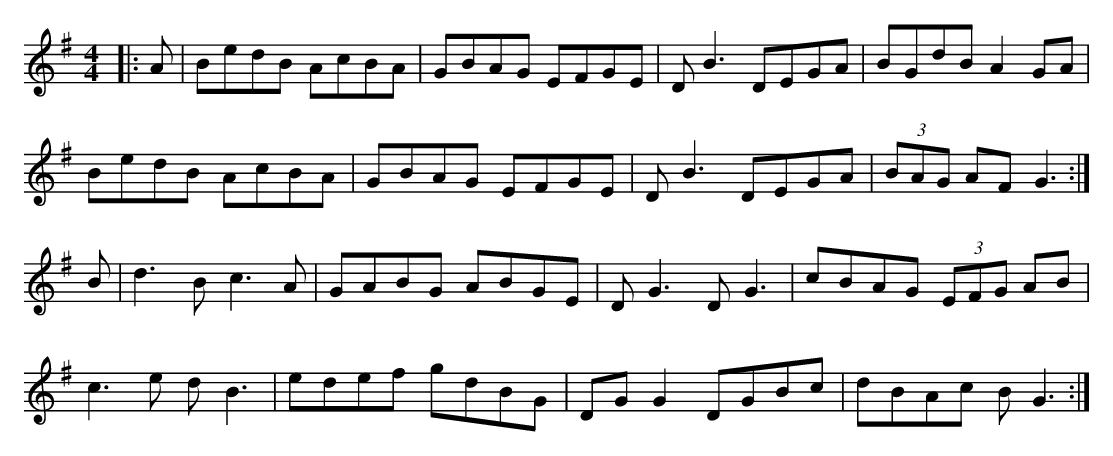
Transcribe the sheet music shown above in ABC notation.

X:1
M:4/4
K:G
|:A|BedB AcBA|GBAG EFGE|DB3 DEGA|BGdB A2GA|
BedB AcBA|GBAG EFGE|DB3 DEGA|(3BAG AF G3:|
B|d3B c3A|GABG ABGE|DG3 DG3|cBAG (3EFG AB|
c3e dB3|edef gdBG|DG G2 DGBc|dBAc BG3:|
